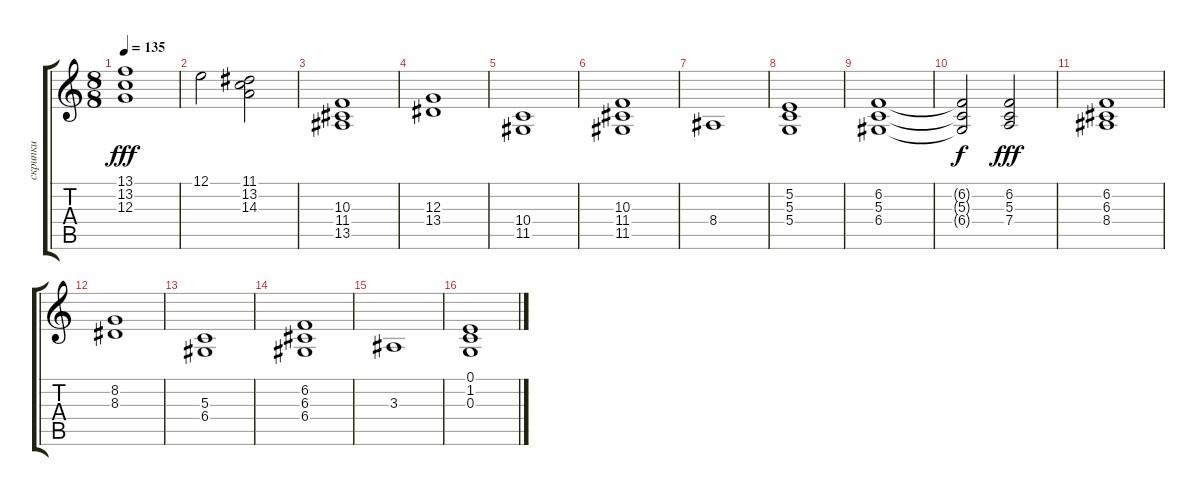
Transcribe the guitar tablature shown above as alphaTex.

\track ("скрипки" "скрипки") {instrument synthstrings1}
\staff {score tabs}
\tuning (E4 B3 G3 D3 A2 E2) {hide}
\ts (8 8)
\tempo 135
\clef g2
\ks c
(13.1 13.2 12.3).1{dy fff} |
12.1.2 (11.1 13.2 14.3).2 |
(10.3 11.4 13.5).1 |
(12.3 13.4).1 |
(10.4 11.5).1 |
(10.3 11.4 11.5).1 |
8.4.1 |
(5.2 5.3 5.4).1 |
(6.2 5.3 6.4).1 |
(6.2{t} 5.3{t} 6.4{t}).2{dy f} (6.2 5.3 7.4).2{dy fff} |
(6.2 6.3 8.4).1 |
(8.2 8.3).1 |
(5.3 6.4).1 |
(6.2 6.3 6.4).1 |
3.3.1 |
(0.1 1.2 0.3).1
